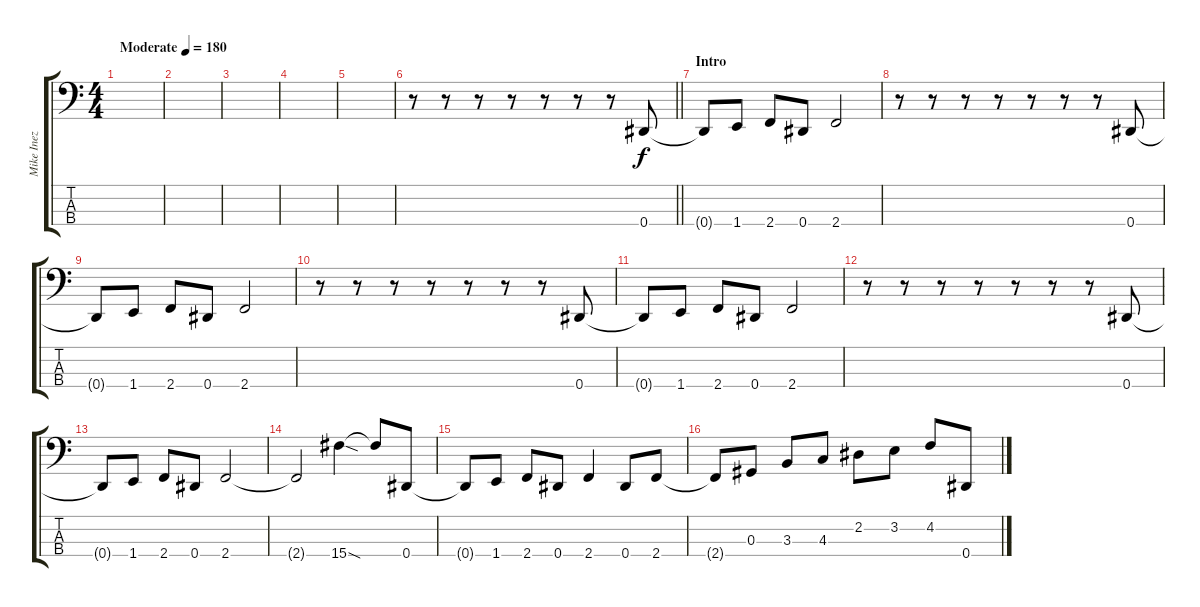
\track ("Mike Inez" "Mike Inez") {instrument electricbasspick}
\staff {score tabs}
\tuning (Gb2 Db2 Ab1 Eb1) {hide}
\ts (4 4)
\tempo (180 "Moderate")
\clef f4
\ks c
|
|
|
|
|
\barLineRight lightlight
r.8 r.8 r.8 r.8 r.8 r.8 r.8 0.4.8 |
\section ("" "Intro")
0.4{t}.8 1.4.8 2.4.8 0.4.8 2.4.2 |
r.8 r.8 r.8 r.8 r.8 r.8 r.8 0.4.8 |
0.4{t}.8 1.4.8 2.4.8 0.4.8 2.4.2 |
r.8 r.8 r.8 r.8 r.8 r.8 r.8 0.4.8 |
0.4{t}.8 1.4.8 2.4.8 0.4.8 2.4.2 |
r.8 r.8 r.8 r.8 r.8 r.8 r.8 0.4.8 |
0.4{t}.8 1.4.8 2.4.8 0.4.8 2.4.2 |
2.4{t}.2 15.4{sod}.4 15.4{t}.8 0.4.8 |
0.4{t}.8 1.4.8 2.4.8 0.4.8 2.4.4 0.4.8 2.4.8 |
2.4{t}.8 0.3.8 3.3.8 4.3.8 2.2.8 3.2.8 4.2.8 0.4.8
